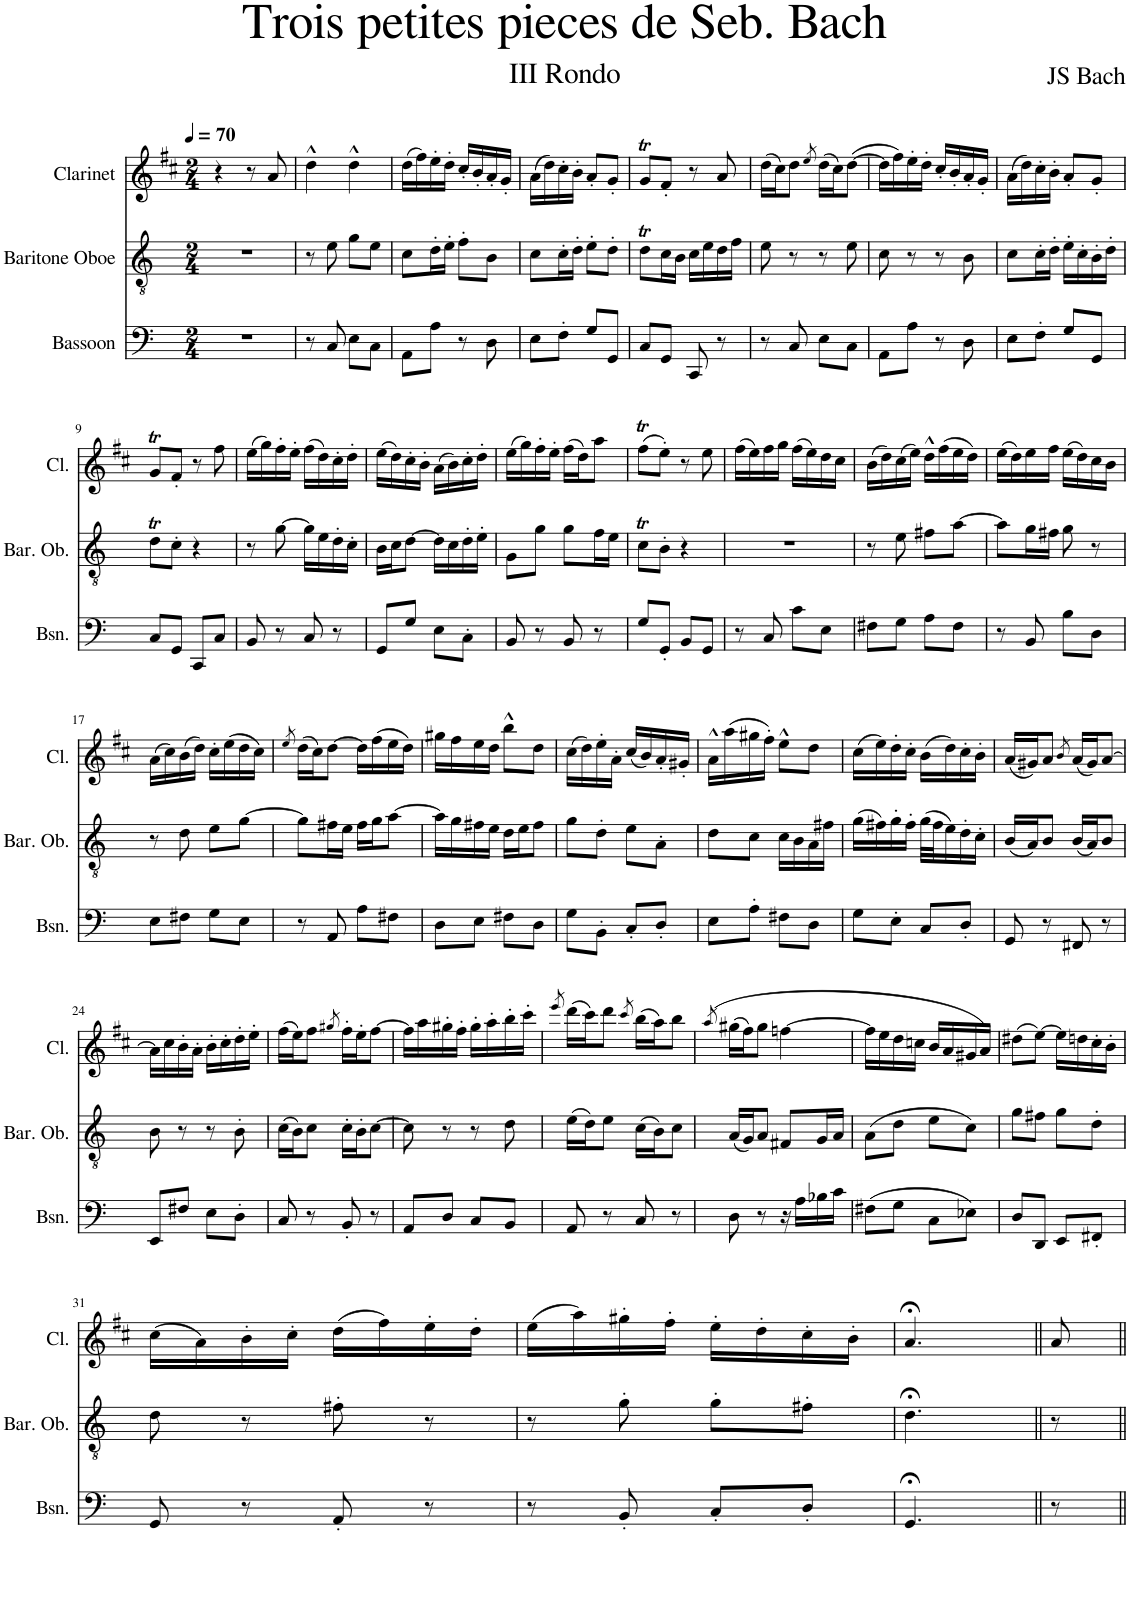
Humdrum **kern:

**kern	**kern	**kern
*part3	*part2	*part1
*staff3	*staff2	*staff1
*I"Bassoon	*I"Baritone Oboe	*I"Clarinet
*I'Bsn.	*I'Bar. Ob.	*I'Cl.
*clefF4	*clefGv2	*clefG2
*	*	*Trd1c2
*k[]	*k[]	*k[f#c#]
*M2/4	*M2/4	*M2/4
*MM70	*MM70	*MM70
=1	=1	=1
2r	2r	4r
.	.	8r
.	.	8a/
=2	=2	=2
8r	8r	4dd^^\
8C/	8e\	.
8E\L	8g\L	4dd^^\
8C\J	8e\J	.
=3	=3	=3
8AA\L	8c\L	(16dd\LL
.	.	16ff#\)
8A\J	16d'\L	16ee'\
.	16e'\JJ	16dd'\JJ
8r	8f'\L	16cc#'/LL
.	.	16b'/
8D\	8B\J	16a'/
.	.	16g'/JJ
=4	=4	=4
8E\L	8c\L	(16a\LL
.	.	16dd\)
8F'\J	16c'\L	16cc#'\
.	16d'\JJ	16b'\JJ
8G/L	8e'\L	8a'/L
8GG/J	8d'\J	8g'/J
=5	=5	=5
8C/L	8dT\L	8gT/L
8GG/J	16c\L	8f#'/J
.	16B\JJ	.
8CC/	16c\LL	8r
.	16e\	.
8r	16d\	8a/
.	16f\JJ	.
=6	=6	=6
8r	8e\	(16dd\LL
.	.	16cc#\J)
8C/	8r	8dd\J
.	.	8qee/
8E\L	8r	(16dd\LL
.	.	16cc#\J)
8C\J	8e\	([8dd\J
=7	=7	=7
8AA\L	8c\	16dd\LL]
.	.	16ff#\)
8A\J	8r	16ee'\
.	.	16dd'\JJ
8r	8r	16cc#'/LL
.	.	16b'/
8D\	8B\	16a'/
.	.	16g'/JJ
=8	=8	=8
8E\L	8c\L	(16a\LL
.	.	16dd\)
8F'\J	16c'\L	16cc#'\
.	16d'\JJ	16b'\JJ
8G/L	16e'\LL	8a'/L
.	16c'\	.
8GG/J	16B'\	8g'/J
.	16d'\JJ	.
!!LO:LB:g=z
=9	=9	=9
8C/L	8dT\L	8gT/L
8GG/J	8c'\J	8f#'/J
8CC/L	4r	8r
8C/J	.	8ff#\
=10	=10	=10
8BB/	8r	(16ee\LL
.	.	16gg\)
8r	[8g\	16ff#'\
.	.	16ee'\JJ
8C/	16g\LL]	(16ff#\LL
.	16e\	16dd\)
8r	16d'\	16cc#'\
.	16c'\JJ	16dd'\JJ
=11	=11	=11
8GG/L	16B\LL	(16ee\LL
.	16c\J	16dd\)
8G/J	[8d\J	16cc#'\
.	.	16b'\JJ
8E\L	16d\LL]	(16a\LL
.	16c\	16b\)
8C'\J	16d'\	16cc#'\
.	16e'\JJ	16dd'\JJ
=12	=12	=12
8BB/	8G\L	(16ee\LL
.	.	16gg\)
8r	8g\J	16ff#'\
.	.	16ee'\JJ
8BB/	8g\L	(16ff#\LL
.	.	16dd\J)
8r	16f\L	8aa\J
.	16e\JJ	.
=13	=13	=13
8G/L	8cT\L	(8ff#t\L
8GG'/J	8B'\J	8ee'\J)
8BB/L	4r	8r
8GG/J	.	8ee\
=14	=14	=14
8r	2r	(16ff#\LL
.	.	16ee\)
8C/	.	16ff#\
.	.	16gg\JJ
8c\L	.	(16ff#\LL
.	.	16ee\)
8E\J	.	16dd\
.	.	16cc#\JJ
=15	=15	=15
8F#X\L	8r	(16b\LL
.	.	16dd\)
8G\J	8e\	(16cc#\
.	.	16ee\JJ)
8A\L	8f#X\L	16dd^^\LL
.	.	(16ff#\
8F#\J	[8a\J	16ee\
.	.	16dd\JJ)
=16	=16	=16
8r	8a\L]	(16ee\LL
.	.	16dd\)
8BB/	16g\L	16ee\
.	16f#X\JJ	16ff#\JJ
8B\L	8g\	(16ee\LL
.	.	16dd\)
8D\J	8r	16cc#\
.	.	16b\JJ
!!LO:LB:g=z
=17	=17	=17
8E\L	8r	(16a\LL
.	.	16cc#\)
8F#X\J	8d\	(16b\
.	.	16dd\JJ)
8G\L	8e\L	16cc#'\LL
.	.	(16ee\
8E\J	[8g\J	16dd\
.	.	16cc#\JJ)
=18	=18	=18
.	.	8qee/
8r	8g\L]	(16dd\LL
.	.	16cc#\J)
8AA/	16f#X\L	[8dd\J
.	16e\JJ	.
8A\L	16f#\LL	16dd\LL]
.	16g\J	(16ff#\
8F#X\J	[8a\J	16ee\
.	.	16dd\JJ)
=19	=19	=19
8D\L	16a\LL]	16gg#X\LL
.	16g\	16ff#\
8E\J	16f#X\	16ee\
.	16e\JJ	16dd\JJ
8F#X\L	16d\LL	8bb^^\L
.	16e\J	.
8D\J	8f#\J	8dd\J
=20	=20	=20
8G\L	8g\L	(16cc#\LL
.	.	16dd\)
8BB'\J	8d'\J	16ee'\
.	.	16a'\JJ
8C'/L	8e\L	(16cc#/LL
.	.	16b/)
8D'/J	8A'\J	16a'/
.	.	16g#X'/JJ
=21	=21	=21
8E\L	8d\L	16a^^\LL
.	.	(16aa\
8A'\J	8c\J	16gg#X\
.	.	16ff#'\JJ)
8F#X\L	16c\LL	8ee^^\L
.	16B\	.
8D\J	16A\	8dd\J
.	16f#X\JJ	.
=22	=22	=22
8G\L	(16g\LL	(16cc#\LL
.	16f#X\)	16ee\)
8E'\J	16g'\	16dd'\
.	16f#'\JJ	16cc#'\JJ
8C/L	(32g\LLL	(16b\LL
.	32f#\J	.
.	16e\)	16dd\)
8D'/J	16d'\	16cc#'\
.	16c'\JJ	16b'\JJ
=23	=23	=23
8GG/	(16B/LL	(16a/LL
.	16A/J)	16g#X/J)
8r	8B/J	8a/J
.	.	8qb/
8FF#X/	(16B/LL	(16a/LL
.	16A/J)	16g#/J)
8r	8B/J	[8a/J
!!LO:LB:g=z
=24	=24	=24
8EE/L	8B\	16a\LL]
.	.	16cc#\
8F#X/J	8r	16b'\
.	.	16a'\JJ
8E\L	8r	16b'\LL
.	.	16cc#'\
8D'\J	8B'\	16dd'\
.	.	16ee'\JJ
=25	=25	=25
8C/	(16c\LL	(16ff#\LL
.	16B\J)	16ee\J)
8r	8c\J	8ff#\J
.	.	8qgg#X/
8BB'/	16c'\LL	16ff#'\LL
.	16B'\J	16ee'\J
8r	[8c\J	[8ff#\J
=26	=26	=26
8AA/L	8c\]	16ff#\LL]
.	.	16aa\
8D/J	8r	16gg#X'\
.	.	16ff#'\JJ
8C/L	8r	16gg#'\LL
.	.	16aa'\
8BB/J	8d\	16bb'\
.	.	16ccc#'\JJ
=27	=27	=27
.	.	8qeee/
8AA/	(16e\LL	(16ddd\LL
.	16d\J)	16ccc#\J)
8r	8e\J	8ddd\J
.	.	8qccc#/
8C/	(16c\LL	(16bb\LL
.	16B\J)	16aa\J)
8r	8c\J	8bb\J
=28	=28	=28
.	.	(8qaa/
8D\	(16A/LL	(16gg#X\LL
.	16G/J)	16ff#\J)
8r	8A/J	8gg#\J
16r	8F#X/L	[4ffn\
16A\LL	.	.
16B-X\	16G/L	.
16c\JJ	16A/JJ	.
=29	=29	=29
(8F#X\L	(8A\L	16ff\LL]
.	.	16ee\
8G\J	8d\J	16dd\
.	.	16ccn\JJ
8C\L	8e\L	16b/LL
.	.	16a/
8E-X\J)	8c\J)	16g#X/
.	.	16a/JJ)
=30	=30	=30
8D/L	8g\L	(8dd#X\L
8DD/J	8f#X\J	[8ee\J)
8EE/L	8g\L	16ee\LL]
.	.	16ddn\
8FF#X'/J	8d'\J	16cc#'\
.	.	16b'\JJ
!!LO:LB:g=z
=31	=31	=31
8GG/	8d\	(16cc#\LL
.	.	16a\)
8r	8r	16b'\
.	.	16cc#'\JJ
8AA'/	8f#X'\	(16dd\LL
.	.	16ff#\)
8r	8r	16ee'\
.	.	16dd'\JJ
=32	=32	=32
8r	8r	(16ee\LL
.	.	16aa\)
8BB'/	8g'\	16gg#X'\
.	.	16ff#'\JJ
8C'/L	8g'\L	16ee'\LL
.	.	16dd'\
8D'/J	8f#X'\J	16cc#'\
.	.	16b'\JJ
=33	=33	=33
4.GG;</	4.d;<\	4.a;</
8r	8r	8a/
=||	=||	=||
*-	*-	*-
